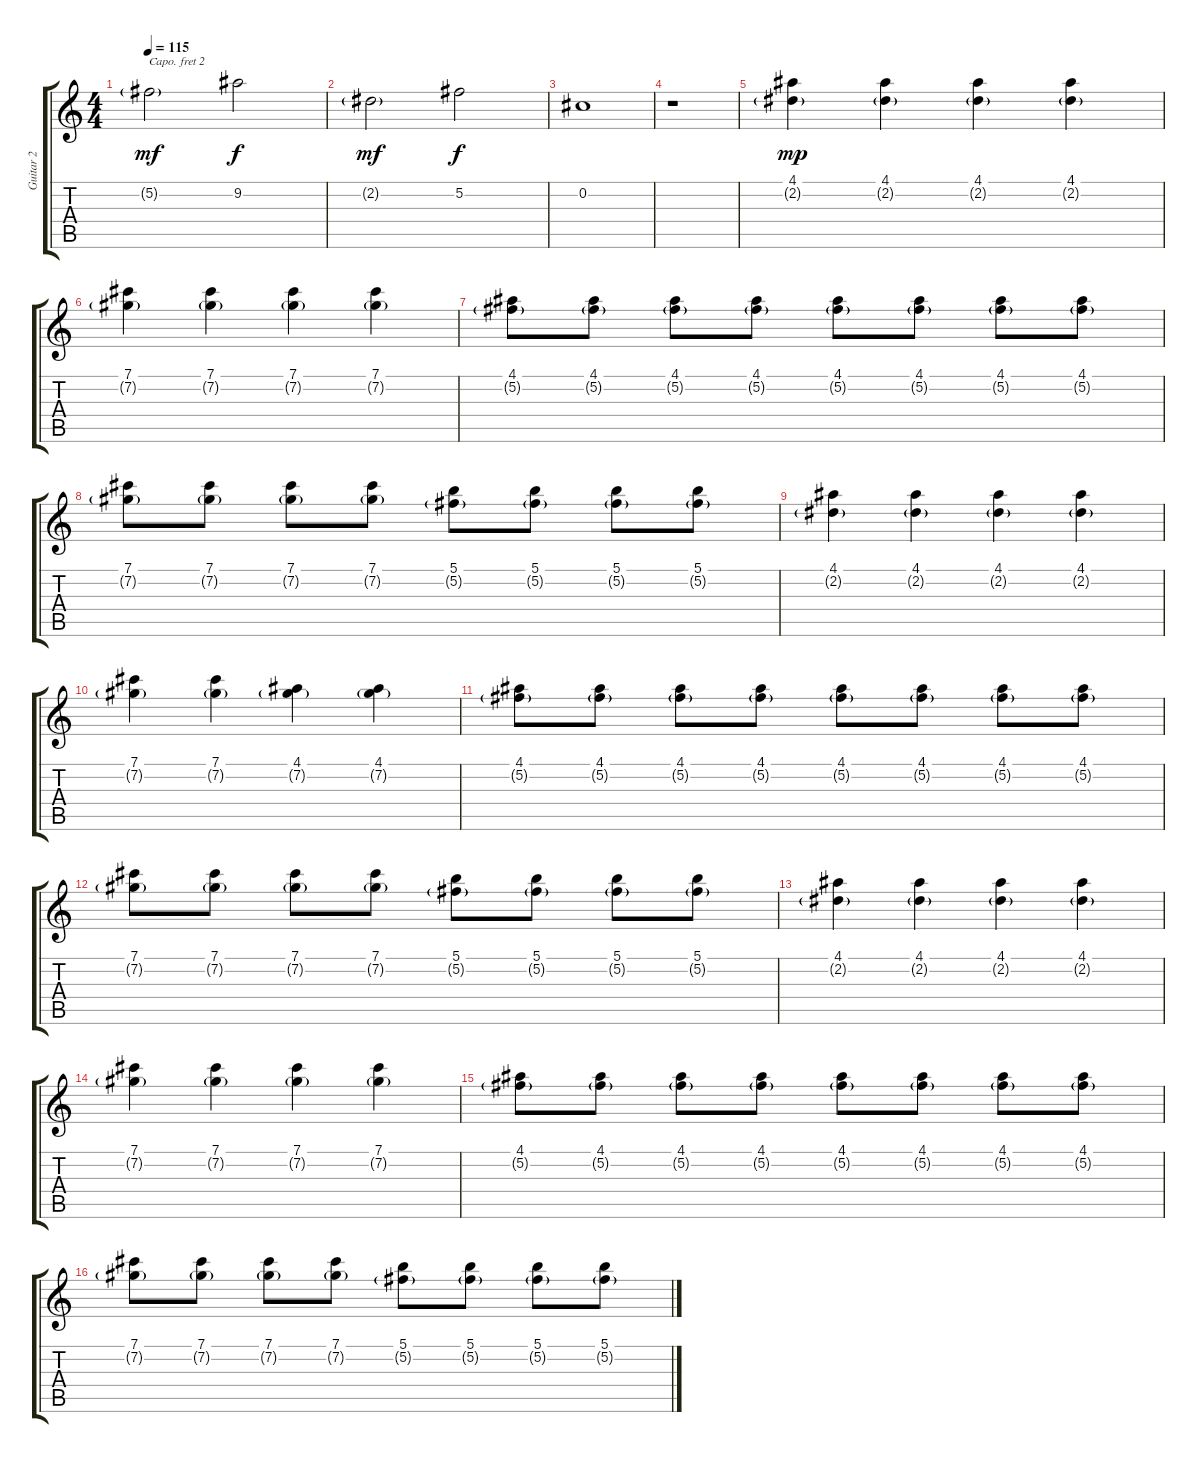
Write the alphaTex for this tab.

\track ("Guitar 2" "Guitar 2") {instrument electricguitarjazz}
\staff {score tabs}
\capo 2
\tuning (E4 B3 G3 D3 A2 E2) {hide}
\ts (4 4)
\tempo 115
\clef g2
\ks c
5.2{g}.2{dy mf} 9.2.2{dy f} |
2.2{g}.2{dy mf} 5.2.2{dy f} |
0.2.1 |
r.1 |
(4.1 2.2{g}).4{dy mp} (4.1 2.2{g}).4 (4.1 2.2{g}).4 (4.1 2.2{g}).4 |
(7.1 7.2{g}).4 (7.1 7.2{g}).4 (7.1 7.2{g}).4 (7.1 7.2{g}).4 |
(4.1 5.2{g}).8 (4.1 5.2{g}).8 (4.1 5.2{g}).8 (4.1 5.2{g}).8 (4.1 5.2{g}).8 (4.1 5.2{g}).8 (4.1 5.2{g}).8 (4.1 5.2{g}).8 |
(7.1 7.2{g}).8 (7.1 7.2{g}).8 (7.1 7.2{g}).8 (7.1 7.2{g}).8 (5.1 5.2{g}).8 (5.1 5.2{g}).8 (5.1 5.2{g}).8 (5.1 5.2{g}).8 |
(4.1 2.2{g}).4 (4.1 2.2{g}).4 (4.1 2.2{g}).4 (4.1 2.2{g}).4 |
(7.1 7.2{g}).4 (7.1 7.2{g}).4 (4.1 7.2{g}).4 (4.1 7.2{g}).4 |
(4.1 5.2{g}).8 (4.1 5.2{g}).8 (4.1 5.2{g}).8 (4.1 5.2{g}).8 (4.1 5.2{g}).8 (4.1 5.2{g}).8 (4.1 5.2{g}).8 (4.1 5.2{g}).8 |
(7.1 7.2{g}).8 (7.1 7.2{g}).8 (7.1 7.2{g}).8 (7.1 7.2{g}).8 (5.1 5.2{g}).8 (5.1 5.2{g}).8 (5.1 5.2{g}).8 (5.1 5.2{g}).8 |
(4.1 2.2{g}).4 (4.1 2.2{g}).4 (4.1 2.2{g}).4 (4.1 2.2{g}).4 |
(7.1 7.2{g}).4 (7.1 7.2{g}).4 (7.1 7.2{g}).4 (7.1 7.2{g}).4 |
(4.1 5.2{g}).8 (4.1 5.2{g}).8 (4.1 5.2{g}).8 (4.1 5.2{g}).8 (4.1 5.2{g}).8 (4.1 5.2{g}).8 (4.1 5.2{g}).8 (4.1 5.2{g}).8 |
(7.1 7.2{g}).8 (7.1 7.2{g}).8 (7.1 7.2{g}).8 (7.1 7.2{g}).8 (5.1 5.2{g}).8 (5.1 5.2{g}).8 (5.1 5.2{g}).8 (5.1 5.2{g}).8
